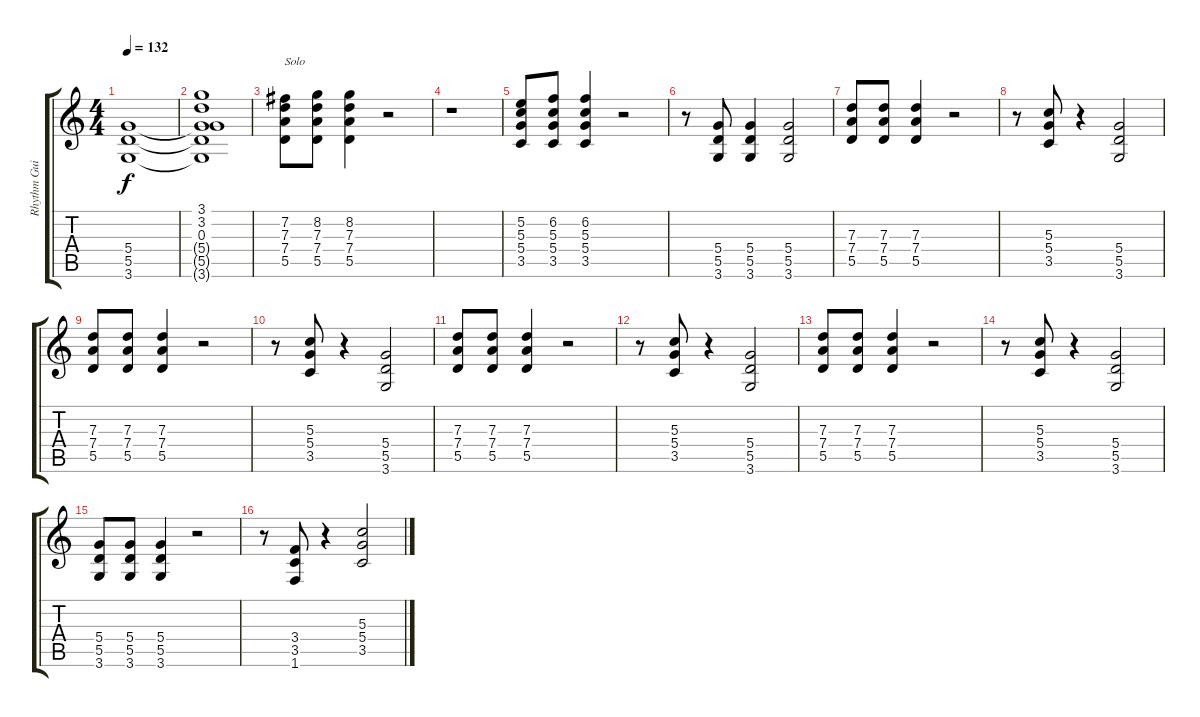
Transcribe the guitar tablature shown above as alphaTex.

\track ("Rhythm Guitar 2" "Rhythm Gui") {instrument overdrivenguitar}
\staff {score tabs}
\tuning (E4 B3 G3 D3 A2 E2) {hide}
\ts (4 4)
\tempo 132
\clef g2
\ks c
(5.4{t} 5.5{t} 3.6{t}).1{dy f} |
(3.1{t} 3.2{t} 0.3{t} 5.4{t} 5.5{t} 3.6{t}).1 |
(7.2 7.3 7.4 5.5).8{txt "Solo"} (8.2 7.3 7.4 5.5).8 (8.2 7.3 7.4 5.5).4 r.2 |
r.1 |
(5.2 5.3 5.4 3.5).8 (6.2 5.3 5.4 3.5).8 (6.2 5.3 5.4 3.5).4 r.2 |
r.8 (5.4 5.5 3.6).8 (5.4 5.5 3.6).4 (5.4 5.5 3.6).2 |
(7.3 7.4 5.5).8 (7.3 7.4 5.5).8 (7.3 7.4 5.5).4 r.2 |
r.8 (5.3 5.4 3.5).8 r.4 (5.4 5.5 3.6).2 |
(7.3 7.4 5.5).8 (7.3 7.4 5.5).8 (7.3 7.4 5.5).4 r.2 |
r.8 (5.3 5.4 3.5).8 r.4 (5.4 5.5 3.6).2 |
(7.3 7.4 5.5).8 (7.3 7.4 5.5).8 (7.3 7.4 5.5).4 r.2 |
r.8 (5.3 5.4 3.5).8 r.4 (5.4 5.5 3.6).2 |
(7.3 7.4 5.5).8 (7.3 7.4 5.5).8 (7.3 7.4 5.5).4 r.2 |
r.8 (5.3 5.4 3.5).8 r.4 (5.4 5.5 3.6).2 |
(5.4 5.5 3.6).8 (5.4 5.5 3.6).8 (5.4 5.5 3.6).4 r.2 |
r.8 (3.4 3.5 1.6).8 r.4 (5.3 5.4 3.5).2
